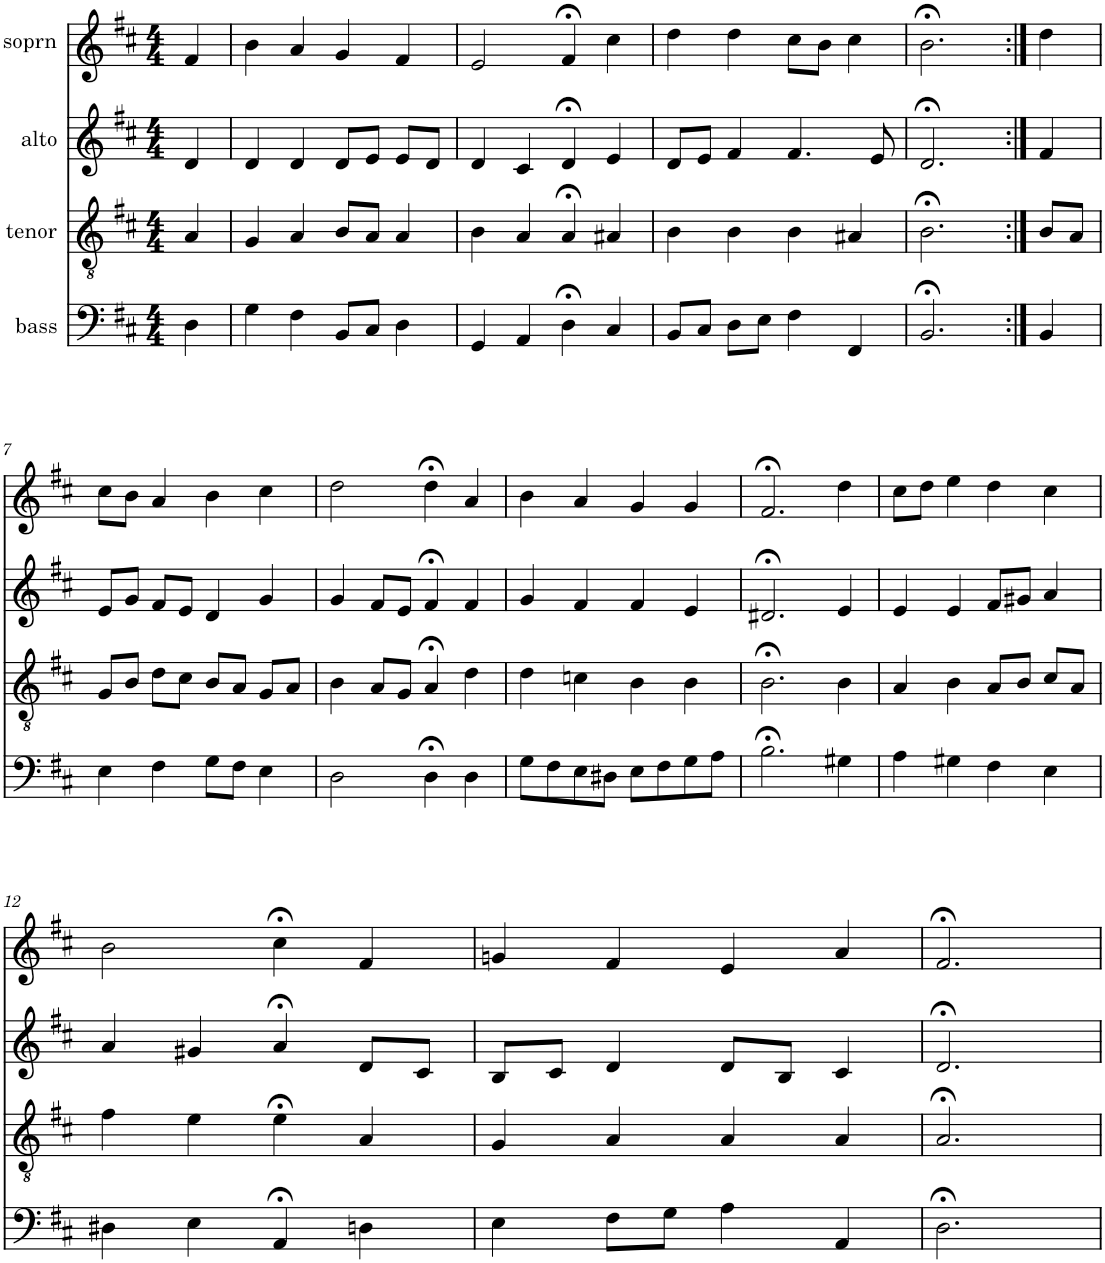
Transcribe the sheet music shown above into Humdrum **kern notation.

**kern	**kern	**kern	**kern
*part4	*part3	*part2	*part1
*staff4	*staff3	*staff2	*staff1
*I"bass	*I"tenor	*I"alto	*I"soprn
*clefF4	*clefGv2	*clefG2	*clefG2
*k[f#c#]	*k[f#c#]	*k[f#c#]	*k[f#c#]
*D:	*D:	*D:	*D:
*M4/4	*M4/4	*M4/4	*M4/4
=1	=1	=1	=1
4D\	4A/	4d/	4f#/
=2	=2	=2	=2
4G\	4G/	4d/	4b\
4F#\	4A/	4d/	4a/
8BB/L	8B/L	8d/L	4g/
8C#/J	8A/J	8e/J	.
4D\	4A/	8e/L	4f#/
.	.	8d/J	.
=3	=3	=3	=3
4GG/	4B\	4d/	2e/
4AA/	4A/	4c#/	.
4D;<\	4A;</	4d;</	4f#;</
4C#/	4A#X/	4e/	4cc#\
=4	=4	=4	=4
8BB/L	4B\	8d/L	4dd\
8C#/J	.	8e/J	.
8D\L	4B\	4f#/	4dd\
8E\J	.	.	.
4F#\	4B\	4.f#/	8cc#\L
.	.	.	8b\J
4FF#/	4A#X/	.	4cc#\
.	.	8e/	.
=5	=5	=5	=5
2.BB;</	2.B;<\	2.d;</	2.b;<\
=6:|!	=6:|!	=6:|!	=6:|!
4BB/	8B/L	4f#/	4dd\
.	8A/J	.	.
!!LO:LB:g=z
=7	=7	=7	=7
4E\	8G/L	8e/L	8cc#\L
.	8B/J	8g/J	8b\J
4F#\	8d\L	8f#/L	4a/
.	8c#\J	8e/J	.
8G\L	8B/L	4d/	4b\
8F#\J	8A/J	.	.
4E\	8G/L	4g/	4cc#\
.	8A/J	.	.
=8	=8	=8	=8
2D\	4B\	4g/	2dd\
.	8A/L	8f#/L	.
.	8G/J	8e/J	.
4D;<\	4A;</	4f#;</	4dd;<\
4D\	4d\	4f#/	4a/
=9	=9	=9	=9
8G\L	4d\	4g/	4b\
8F#\	.	.	.
8E\	4cn\	4f#/	4a/
8D#X\J	.	.	.
8E\L	4B\	4f#/	4g/
8F#\	.	.	.
8G\	4B\	4e/	4g/
8A\J	.	.	.
=10	=10	=10	=10
2.B;<\	2.B;<\	2.d#X;</	2.f#;</
4G#X\	4B\	4e/	4dd\
=11	=11	=11	=11
4A\	4A/	4e/	8cc#\L
.	.	.	8dd\J
4G#X\	4B\	4e/	4ee\
4F#\	8A/L	8f#/L	4dd\
.	8B/J	8g#X/J	.
4E\	8c#/L	4a/	4cc#\
.	8A/J	.	.
!!LO:LB:g=z
=12	=12	=12	=12
4D#X\	4f#\	4a/	2b\
4E\	4e\	4g#X/	.
4AA;</	4e;<\	4a;</	4cc#;<\
4Dn\	4A/	8d/L	4f#/
.	.	8c#/J	.
=13	=13	=13	=13
4E\	4G/	8B/L	4gn/
.	.	8c#/J	.
8F#\L	4A/	4d/	4f#/
8G\J	.	.	.
4A\	4A/	8d/L	4e/
.	.	8B/J	.
4AA/	4A/	4c#/	4a/
=14	=14	=14	=14
2.D;<\	2.A;</	2.d;</	2.f#;</
=	=	=	=
*-	*-	*-	*-
